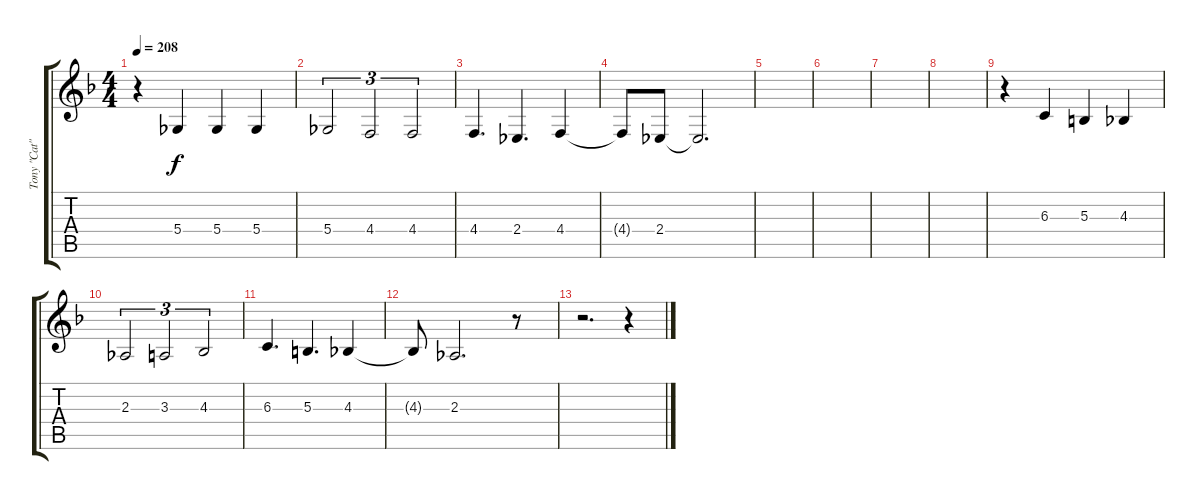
\track ("Tony \"Cat\" Martin" "Tony \"Cat\"") {instrument stringensemble1}
\staff {score tabs}
\tuning (Eb4 Bb3 Gb3 Db3 Ab2 Eb2) {hide}
\ts (4 4)
\tempo 208
\clef g2
\ks f
r.4{dy f} 5.4.4 5.4.4 5.4.4 |
5.4.2{tu (3 2)} 4.4.2{tu (3 2)} 4.4.2{tu (3 2)} |
4.4.4{d} 2.4.4{d} 4.4.4 |
4.4{t}.8 2.4.8 2.4{t}.2{d} |
|
|
|
|
r.4 6.3.4 5.3.4 4.3.4 |
2.3.2{tu (3 2)} 3.3.2{tu (3 2)} 4.3.2{tu (3 2)} |
6.3.4{d} 5.3.4{d} 4.3.4 |
4.3{t}.8 2.3.2{d} r.8 |
r.2{d} r.4
